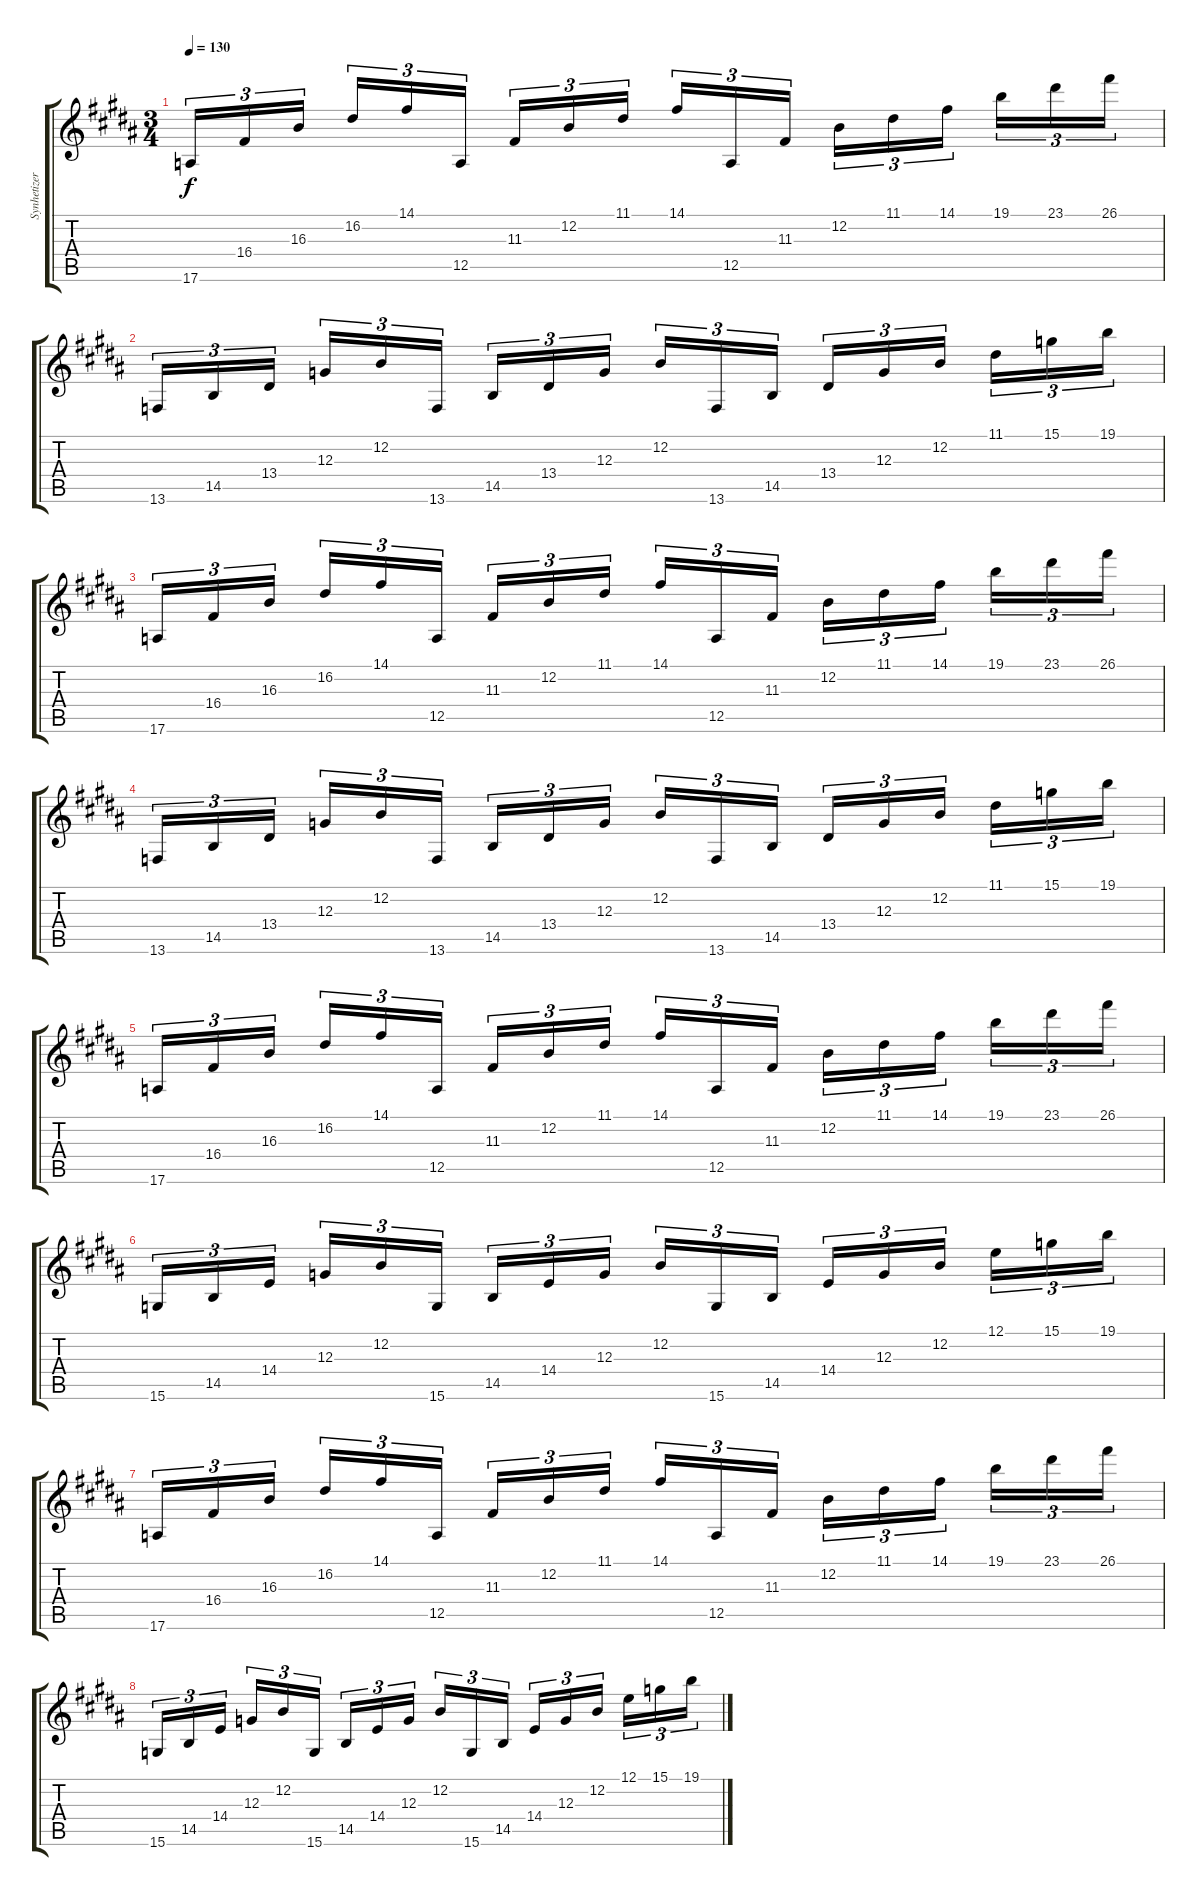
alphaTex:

\track ("Synhetizer 2" "Synhetizer") {instrument lead2sawtooth}
\staff {score tabs}
\tuning (E4 B3 G3 D3 A2 E2) {hide}
\ts (3 4)
\tempo 130
\clef g2
\ks b
17.6.16{tu (3 2) dy f} 16.4.16{tu (3 2)} 16.3.16{tu (3 2) beam splitsecondary} 16.2.16{tu (3 2)} 14.1.16{tu (3 2)} 12.5.16{tu (3 2)} 11.3.16{tu (3 2)} 12.2.16{tu (3 2)} 11.1.16{tu (3 2) beam splitsecondary} 14.1.16{tu (3 2)} 12.5.16{tu (3 2)} 11.3.16{tu (3 2)} 12.2.16{tu (3 2)} 11.1.16{tu (3 2)} 14.1.16{tu (3 2) beam splitsecondary} 19.1.16{tu (3 2)} 23.1.16{tu (3 2)} 26.1.16{tu (3 2)} |
13.6.16{tu (3 2)} 14.5.16{tu (3 2)} 13.4.16{tu (3 2) beam splitsecondary} 12.3.16{tu (3 2)} 12.2.16{tu (3 2)} 13.6.16{tu (3 2)} 14.5.16{tu (3 2)} 13.4.16{tu (3 2)} 12.3.16{tu (3 2) beam splitsecondary} 12.2.16{tu (3 2)} 13.6.16{tu (3 2)} 14.5.16{tu (3 2)} 13.4.16{tu (3 2)} 12.3.16{tu (3 2)} 12.2.16{tu (3 2) beam splitsecondary} 11.1.16{tu (3 2)} 15.1.16{tu (3 2)} 19.1.16{tu (3 2)} |
17.6.16{tu (3 2)} 16.4.16{tu (3 2)} 16.3.16{tu (3 2) beam splitsecondary} 16.2.16{tu (3 2)} 14.1.16{tu (3 2)} 12.5.16{tu (3 2)} 11.3.16{tu (3 2)} 12.2.16{tu (3 2)} 11.1.16{tu (3 2) beam splitsecondary} 14.1.16{tu (3 2)} 12.5.16{tu (3 2)} 11.3.16{tu (3 2)} 12.2.16{tu (3 2)} 11.1.16{tu (3 2)} 14.1.16{tu (3 2) beam splitsecondary} 19.1.16{tu (3 2)} 23.1.16{tu (3 2)} 26.1.16{tu (3 2)} |
13.6.16{tu (3 2)} 14.5.16{tu (3 2)} 13.4.16{tu (3 2) beam splitsecondary} 12.3.16{tu (3 2)} 12.2.16{tu (3 2)} 13.6.16{tu (3 2)} 14.5.16{tu (3 2)} 13.4.16{tu (3 2)} 12.3.16{tu (3 2) beam splitsecondary} 12.2.16{tu (3 2)} 13.6.16{tu (3 2)} 14.5.16{tu (3 2)} 13.4.16{tu (3 2)} 12.3.16{tu (3 2)} 12.2.16{tu (3 2) beam splitsecondary} 11.1.16{tu (3 2)} 15.1.16{tu (3 2)} 19.1.16{tu (3 2)} |
17.6.16{tu (3 2)} 16.4.16{tu (3 2)} 16.3.16{tu (3 2) beam splitsecondary} 16.2.16{tu (3 2)} 14.1.16{tu (3 2)} 12.5.16{tu (3 2)} 11.3.16{tu (3 2)} 12.2.16{tu (3 2)} 11.1.16{tu (3 2) beam splitsecondary} 14.1.16{tu (3 2)} 12.5.16{tu (3 2)} 11.3.16{tu (3 2)} 12.2.16{tu (3 2)} 11.1.16{tu (3 2)} 14.1.16{tu (3 2) beam splitsecondary} 19.1.16{tu (3 2)} 23.1.16{tu (3 2)} 26.1.16{tu (3 2)} |
15.6.16{tu (3 2)} 14.5.16{tu (3 2)} 14.4.16{tu (3 2) beam splitsecondary} 12.3.16{tu (3 2)} 12.2.16{tu (3 2)} 15.6.16{tu (3 2)} 14.5.16{tu (3 2)} 14.4.16{tu (3 2)} 12.3.16{tu (3 2) beam splitsecondary} 12.2.16{tu (3 2)} 15.6.16{tu (3 2)} 14.5.16{tu (3 2)} 14.4.16{tu (3 2)} 12.3.16{tu (3 2)} 12.2.16{tu (3 2) beam splitsecondary} 12.1.16{tu (3 2)} 15.1.16{tu (3 2)} 19.1.16{tu (3 2)} |
17.6.16{tu (3 2)} 16.4.16{tu (3 2)} 16.3.16{tu (3 2) beam splitsecondary} 16.2.16{tu (3 2)} 14.1.16{tu (3 2)} 12.5.16{tu (3 2)} 11.3.16{tu (3 2)} 12.2.16{tu (3 2)} 11.1.16{tu (3 2) beam splitsecondary} 14.1.16{tu (3 2)} 12.5.16{tu (3 2)} 11.3.16{tu (3 2)} 12.2.16{tu (3 2)} 11.1.16{tu (3 2)} 14.1.16{tu (3 2) beam splitsecondary} 19.1.16{tu (3 2)} 23.1.16{tu (3 2)} 26.1.16{tu (3 2)} |
15.6.16{tu (3 2)} 14.5.16{tu (3 2)} 14.4.16{tu (3 2) beam splitsecondary} 12.3.16{tu (3 2)} 12.2.16{tu (3 2)} 15.6.16{tu (3 2)} 14.5.16{tu (3 2)} 14.4.16{tu (3 2)} 12.3.16{tu (3 2) beam splitsecondary} 12.2.16{tu (3 2)} 15.6.16{tu (3 2)} 14.5.16{tu (3 2)} 14.4.16{tu (3 2)} 12.3.16{tu (3 2)} 12.2.16{tu (3 2) beam splitsecondary} 12.1.16{tu (3 2)} 15.1.16{tu (3 2)} 19.1.16{tu (3 2)}
